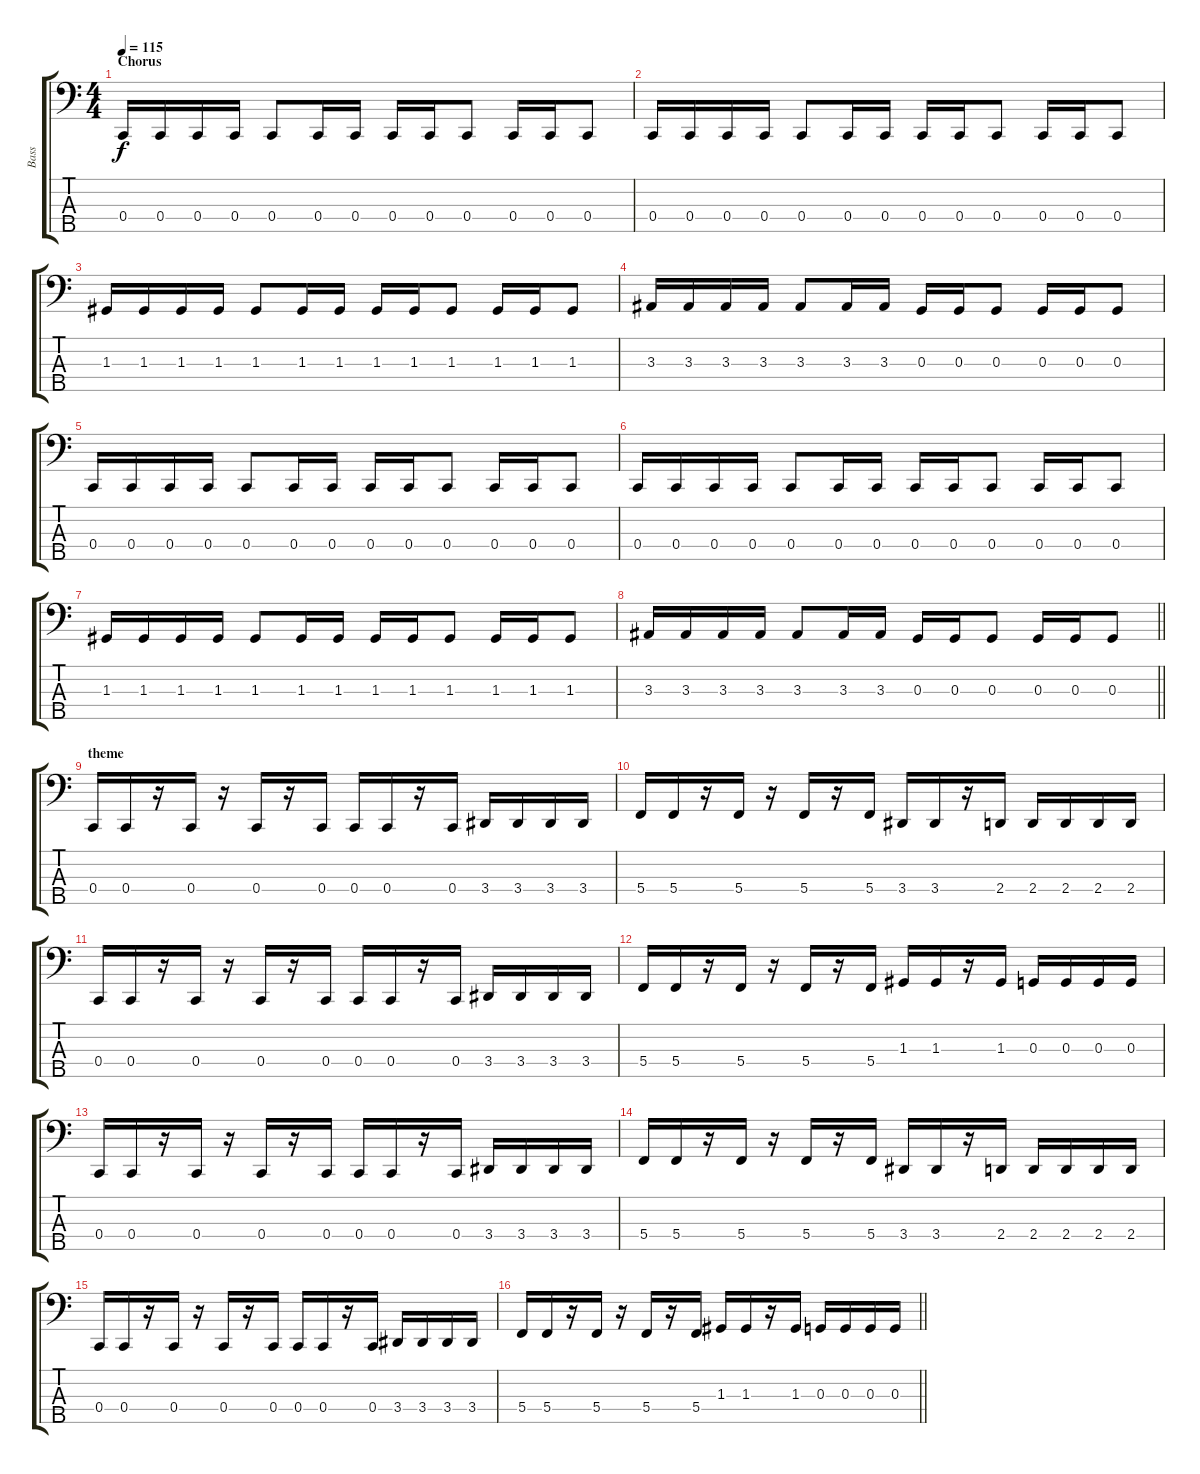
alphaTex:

\track ("Bass" "Bass") {instrument electricbasspick}
\staff {score tabs}
\tuning (F2 C2 G1 C1 A0) {hide}
\ts (4 4)
\section ("" "Chorus")
\tempo 115
\clef f4
\ks c
0.4.16{dy f} 0.4.16 0.4.16 0.4.16 0.4.8 0.4.16 0.4.16 0.4.16 0.4.16 0.4.8 0.4.16 0.4.16 0.4.8 |
0.4.16 0.4.16 0.4.16 0.4.16 0.4.8 0.4.16 0.4.16 0.4.16 0.4.16 0.4.8 0.4.16 0.4.16 0.4.8 |
1.3.16 1.3.16 1.3.16 1.3.16 1.3.8 1.3.16 1.3.16 1.3.16 1.3.16 1.3.8 1.3.16 1.3.16 1.3.8 |
3.3.16 3.3.16 3.3.16 3.3.16 3.3.8 3.3.16 3.3.16 0.3.16 0.3.16 0.3.8 0.3.16 0.3.16 0.3.8 |
0.4.16 0.4.16 0.4.16 0.4.16 0.4.8 0.4.16 0.4.16 0.4.16 0.4.16 0.4.8 0.4.16 0.4.16 0.4.8 |
0.4.16 0.4.16 0.4.16 0.4.16 0.4.8 0.4.16 0.4.16 0.4.16 0.4.16 0.4.8 0.4.16 0.4.16 0.4.8 |
1.3.16 1.3.16 1.3.16 1.3.16 1.3.8 1.3.16 1.3.16 1.3.16 1.3.16 1.3.8 1.3.16 1.3.16 1.3.8 |
\barLineRight lightlight
3.3.16 3.3.16 3.3.16 3.3.16 3.3.8 3.3.16 3.3.16 0.3.16 0.3.16 0.3.8 0.3.16 0.3.16 0.3.8 |
\section ("" "theme")
0.4.16 0.4.16 r.16 0.4.16 r.16 0.4.16 r.16 0.4.16 0.4.16 0.4.16 r.16 0.4.16 3.4.16 3.4.16 3.4.16 3.4.16 |
5.4.16 5.4.16 r.16 5.4.16 r.16 5.4.16 r.16 5.4.16 3.4.16 3.4.16 r.16 2.4.16 2.4.16 2.4.16 2.4.16 2.4.16 |
0.4.16 0.4.16 r.16 0.4.16 r.16 0.4.16 r.16 0.4.16 0.4.16 0.4.16 r.16 0.4.16 3.4.16 3.4.16 3.4.16 3.4.16 |
5.4.16 5.4.16 r.16 5.4.16 r.16 5.4.16 r.16 5.4.16 1.3.16 1.3.16 r.16 1.3.16 0.3.16 0.3.16 0.3.16 0.3.16 |
0.4.16 0.4.16 r.16 0.4.16 r.16 0.4.16 r.16 0.4.16 0.4.16 0.4.16 r.16 0.4.16 3.4.16 3.4.16 3.4.16 3.4.16 |
5.4.16 5.4.16 r.16 5.4.16 r.16 5.4.16 r.16 5.4.16 3.4.16 3.4.16 r.16 2.4.16 2.4.16 2.4.16 2.4.16 2.4.16 |
0.4.16 0.4.16 r.16 0.4.16 r.16 0.4.16 r.16 0.4.16 0.4.16 0.4.16 r.16 0.4.16 3.4.16 3.4.16 3.4.16 3.4.16 |
\barLineRight lightlight
5.4.16 5.4.16 r.16 5.4.16 r.16 5.4.16 r.16 5.4.16 1.3.16 1.3.16 r.16 1.3.16 0.3.16 0.3.16 0.3.16 0.3.16
